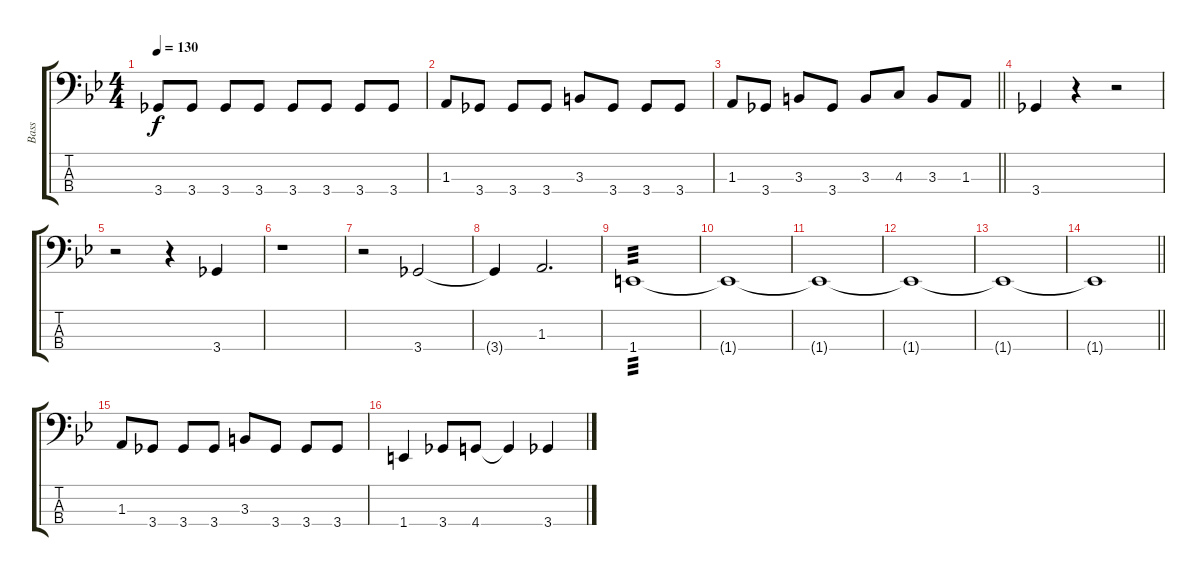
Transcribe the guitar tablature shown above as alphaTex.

\track ("Bass" "Bass") {instrument electricbassfinger}
\staff {score tabs}
\tuning (Gb2 Db2 Ab1 Eb1) {hide}
\ts (4 4)
\tempo 130
\clef f4
\ks bb
3.4.8{dy f} 3.4.8 3.4.8 3.4.8 3.4.8 3.4.8 3.4.8 3.4.8 |
1.3.8 3.4.8 3.4.8 3.4.8 3.3.8 3.4.8 3.4.8 3.4.8 |
\barLineRight lightlight
1.3.8 3.4.8 3.3.8 3.4.8 3.3.8 4.3.8 3.3.8 1.3.8 |
\section ("" " ")
3.4.4 r.4 r.2 |
r.2 r.4 3.4.4 |
r.1 |
r.2 3.4.2 |
3.4{t}.4 1.3.2{d} |
1.4.1{tp 3} |
1.4{t}.1 |
1.4{t}.1 |
1.4{t}.1 |
1.4{t}.1 |
\barLineRight lightlight
1.4{t}.1 |
\section ("" " ")
1.3.8 3.4.8 3.4.8 3.4.8 3.3.8 3.4.8 3.4.8 3.4.8 |
1.4.4 3.4.8 4.4.8 4.4{t}.4 3.4.4
